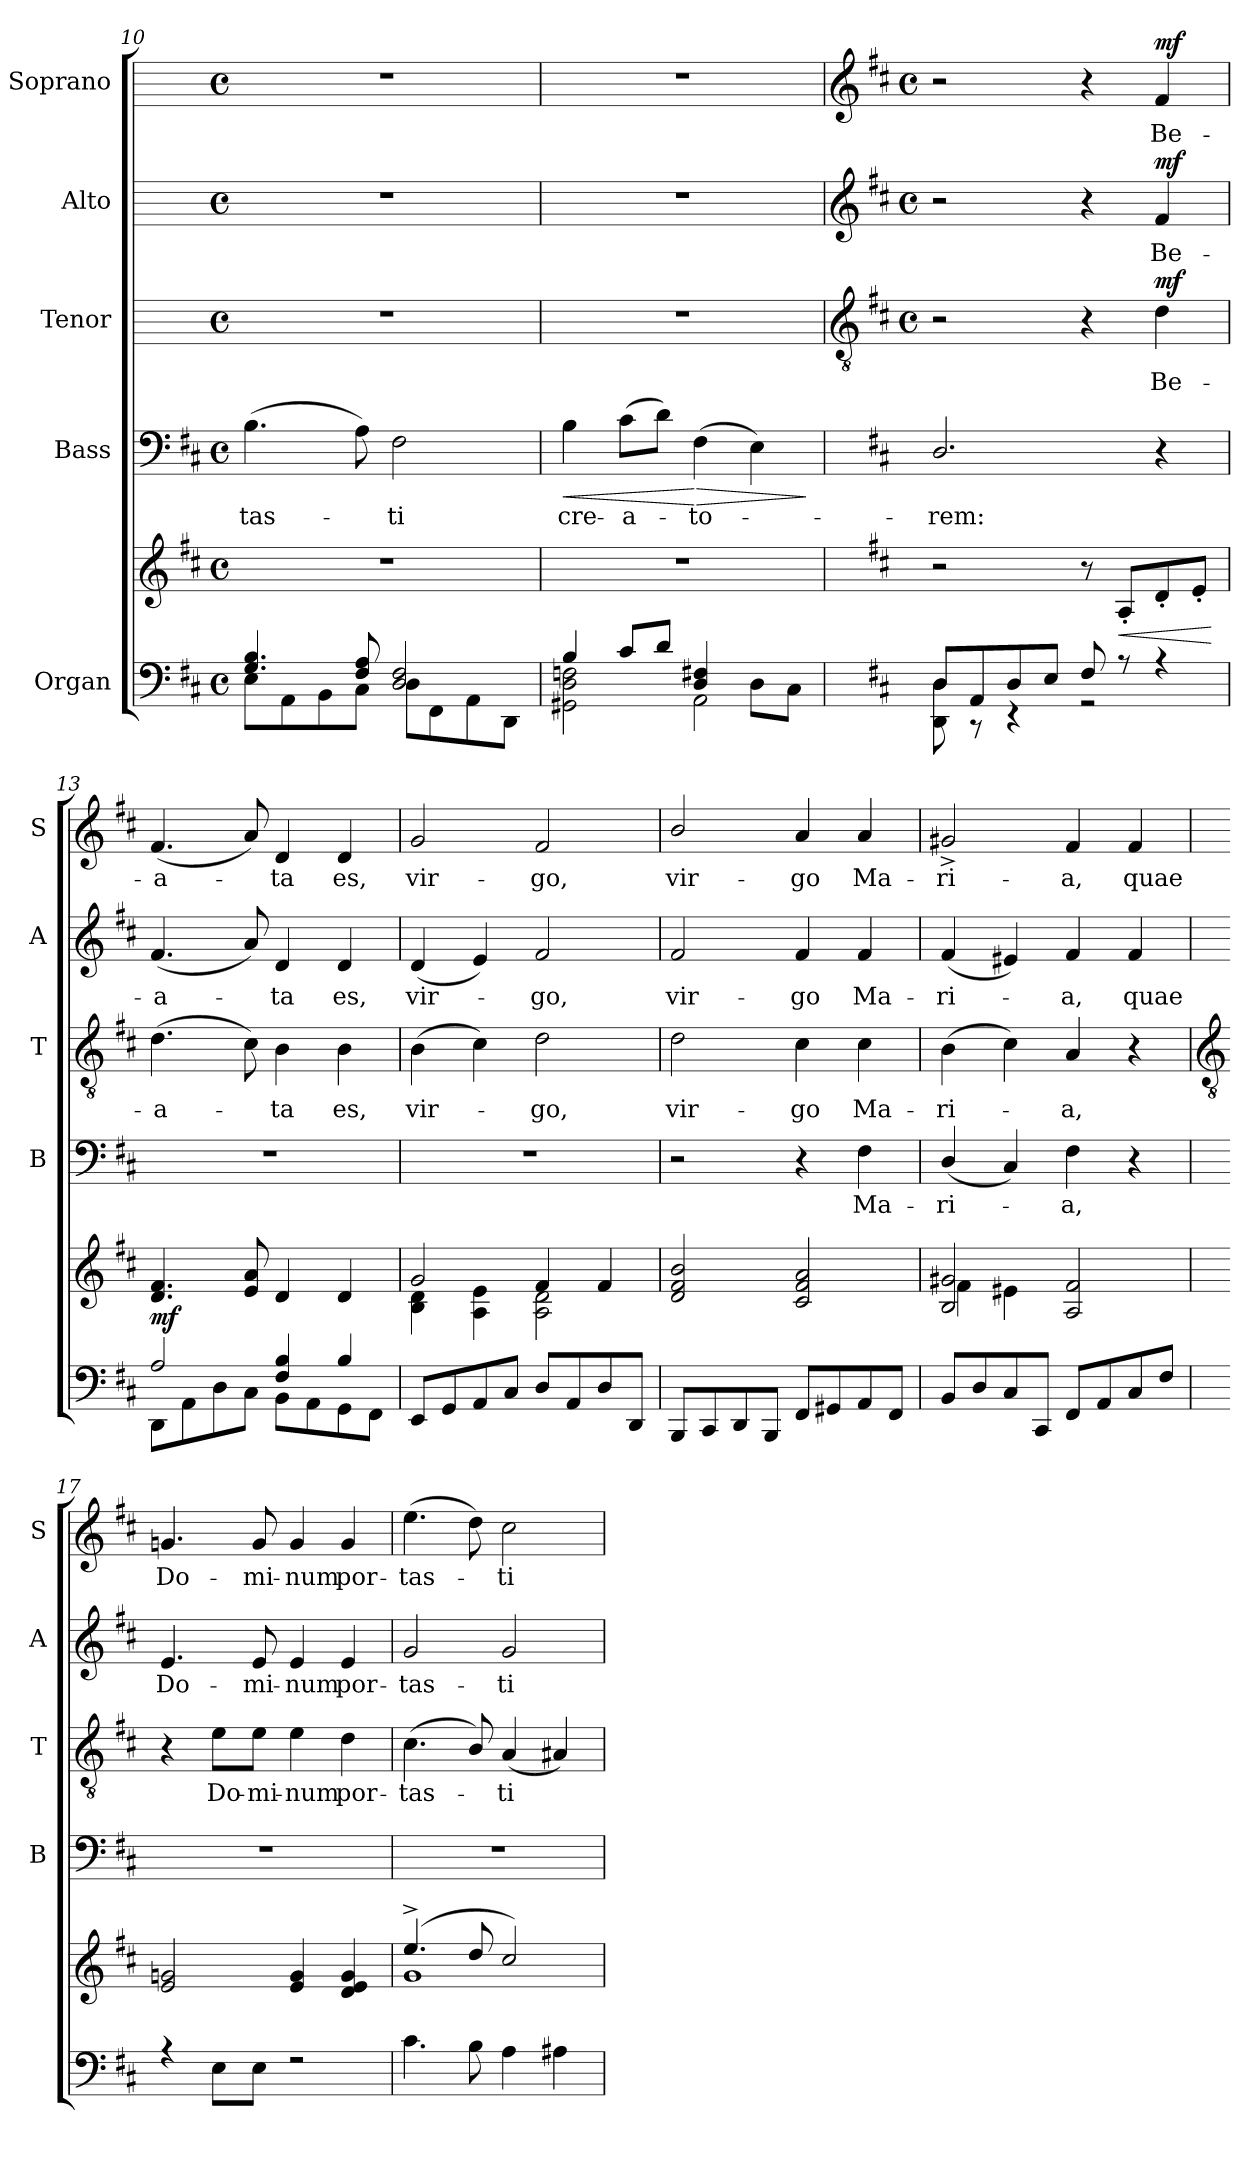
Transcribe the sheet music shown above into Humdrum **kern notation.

**kern	**kern	**dynam	**kern	**text	**dynam	**kern	**text	**dynam	**kern	**text	**dynam	**kern	**text	**dynam
*part5	*part5	*part5	*part4	*part4	*part4	*part3	*part3	*part3	*part2	*part2	*part2	*part1	*part1	*part1
*staff6	*staff5	*staff5/6	*staff4	*staff4	*staff4	*staff3	*staff3	*staff3	*staff2	*staff2	*staff2	*staff1	*staff1	*staff1
*I"Organ	*	*	*I"Bass	*	*	*I"Tenor	*	*	*I"Alto	*	*	*I"Soprano	*	*
*	*	*	*I'B	*	*	*I'T	*	*	*I'A	*	*	*I'S	*	*
*clefF4	*clefG2	*	*clefF4	*	*	*	*	*	*	*	*	*	*	*
*k[f#c#]	*k[f#c#]	*	*k[f#c#]	*	*	*	*	*	*	*	*	*	*	*
*D:	*D:	*	*D:	*	*	*	*	*	*	*	*	*	*	*
*M4/4	*M4/4	*	*M4/4	*	*	*M4/4	*	*	*M4/4	*	*	*M4/4	*	*
*met(c)	*met(c)	*	*met(c)	*	*	*met(c)	*	*	*met(c)	*	*	*met(c)	*	*
=10	=10	=10	=10	=10	=10	=10	=10	=10	=10	=10	=10	=10	=10	=10
*^	*	*	*	*	*	*	*	*	*	*	*	*	*	*
!	!	!	!	!	!LO:LY:b	!	!	!	!	!	!	!	!	!	!
4.G/ 4.B/	8E\L	1r	.	(>4.B	-tas-	.	1r	.	.	1r	.	.	1r	.	.
.	8AA\	.	.	.	.	.	.	.	.	.	.	.	.	.	.
.	8BB\	.	.	.	.	.	.	.	.	.	.	.	.	.	.
8F#/ 8A/	8C#\J	.	.	8A)	.	.	.	.	.	.	.	.	.	.	.
!	!	!	!	!	!LO:LY:b	!	!	!	!	!	!	!	!	!	!
2D/ 2F#/	8D\L	.	.	2F#	ti	.	.	.	.	.	.	.	.	.	.
.	8FF#\	.	.	.	.	.	.	.	.	.	.	.	.	.	.
.	8AA\	.	.	.	.	.	.	.	.	.	.	.	.	.	.
.	8DD\J	.	.	.	.	.	.	.	.	.	.	.	.	.	.
=11	=11	=11	=11	=11	=11	=11	=11	=11	=11	=11	=11	=11	=11	=11	=11
!	!	!	!	!	!LO:LY:b	!LO:HP:b	!	!	!	!	!	!	!	!	!
4B/	2GG#X\ 2D\ 2Fn\	1r	.	4B	cre-	<	1r	.	.	1r	.	.	1r	.	.
!	!	!	!	!	!LO:LY:b	!	!	!	!	!	!	!	!	!	!
8c#/L	.	.	.	(>8c#L	-a-	.	.	.	.	.	.	.	.	.	.
8d/J	.	.	.	8dJ)	.	.	.	.	.	.	.	.	.	.	.
!	!	!	!	!	!LO:LY:b	!LO:HP:n=1:b	!	!	!	!	!	!	!	!	!
4D/ 4F#X/	2AA\	.	.	(>4F#	to-	[ >	.	.	.	.	.	.	.	.	.
8D\L	.	.	.	4E)	.	.	.	.	.	.	.	.	.	.	.
8C#\J	.	.	.	.	.	.	.	.	.	.	.	.	.	.	.
*v	*v	*	*	*	*	*	*	*	*	*	*	*	*	*	*
.	.	.	.	.	]	.	.	.	.	.	.	.	.	.
!!LO:LB:g=z
=12	=12	=12	=12	=12	=12	=12	=12	=12	=12	=12	=12	=12	=12	=12
*	*	*	*	*	*	*clefGv2	*	*	*clefG2	*	*	*clefG2	*	*
*	*	*	*	*	*	*k[f#c#]	*	*	*k[f#c#]	*	*	*k[f#c#]	*	*
*	*	*	*	*	*	*D:	*	*	*D:	*	*	*D:	*	*
*	*	*	*	*	*	*M4/4	*	*	*M4/4	*	*	*M4/4	*	*
*	*	*	*	*	*	*met(c)	*	*	*met(c)	*	*	*met(c)	*	*
*^	*^	*	*	*	*	*	*	*	*	*	*	*	*	*
!	!	!	!	!	!	!LO:LY:b	!	!	!	!	!	!	!	!	!	!
8D/L	8DD\ 8D\	2r	1ryy	.	2.D/	rem:	.	2r	.	.	2r	.	.	2r	.	.
8AA/	8r	.	.	.	.	.	.	.	.	.	.	.	.	.	.	.
8D/	4r	.	.	.	.	.	.	.	.	.	.	.	.	.	.	.
8E/J	.	.	.	.	.	.	.	.	.	.	.	.	.	.	.	.
8F#/	2r	8r	.	.	.	.	.	4r	.	.	4r	.	.	4r	.	.
!	!	!	!	!LO:HP:b	!	!	!	!	!	!	!	!	!	!	!	!
8r	.	8A'/L	.	<	.	.	.	.	.	.	.	.	.	.	.	.
!	!	!	!	!	!	!	!	!	!LO:LY:b	!LO:DY:b	!	!LO:LY:b	!LO:DY:b	!	!LO:LY:b	!LO:DY:b
4r	.	8d'/	.	.	4r	.	.	4d	Be-	mf	4f#	Be-	mf	4f#	Be-	mf
.	.	8e'/J	.	.	.	.	.	.	.	.	.	.	.	.	.	.
*v	*v	*	*	*	*	*	*	*	*	*	*	*	*	*	*	*
*	*v	*v	*	*	*	*	*	*	*	*	*	*	*	*	*
.	.	[	.	.	.	.	.	.	.	.	.	.	.	.
=13	=13	=13	=13	=13	=13	=13	=13	=13	=13	=13	=13	=13	=13	=13
*^	*^	*	*	*	*	*	*	*	*	*	*	*	*	*
!	!	!	!	!LO:DY:b	!	!	!	!	!LO:LY:b	!	!	!LO:LY:b	!	!	!LO:LY:b	!
2A/	8DD\L	4.d/ 4.f#/	1ryy	mf	1r	.	.	(>4.d	-a-	.	(<4.f#	-a-	.	(<4.f#	-a-	.
.	8AA\	.	.	.	.	.	.	.	.	.	.	.	.	.	.	.
.	8D\	.	.	.	.	.	.	.	.	.	.	.	.	.	.	.
.	8C#\J	8e/ 8a/	.	.	.	.	.	8c#)	.	.	8a)	.	.	8a)	.	.
!	!	!	!	!	!	!	!	!	!LO:LY:b	!	!	!LO:LY:b	!	!	!LO:LY:b	!
4F#/ 4B/	8BB\L	4d/	.	.	.	.	.	4B	ta	.	4d	ta	.	4d	ta	.
.	8AA\	.	.	.	.	.	.	.	.	.	.	.	.	.	.	.
!	!	!	!	!	!	!	!	!	!LO:LY:b	!	!	!LO:LY:b	!	!	!LO:LY:b	!
4B/	8GG\	4d/	.	.	.	.	.	4B	es,	.	4d	es,	.	4d	es,	.
.	8FF#\J	.	.	.	.	.	.	.	.	.	.	.	.	.	.	.
=14	=14	=14	=14	=14	=14	=14	=14	=14	=14	=14	=14	=14	=14	=14	=14	=14
!	!	!	!	!	!	!	!	!	!LO:LY:b	!	!	!LO:LY:b	!	!	!LO:LY:b	!
8EE/L	1ryy	2g/	4B\ 4d\	.	1r	.	.	(>4B	vir-	.	(<4d	vir-	.	2g	vir-	.
8GG/	.	.	.	.	.	.	.	.	.	.	.	.	.	.	.	.
8AA/	.	.	4A\ 4e\	.	.	.	.	4c#)	.	.	4e)	.	.	.	.	.
8C#/J	.	.	.	.	.	.	.	.	.	.	.	.	.	.	.	.
!	!	!	!	!	!	!	!	!	!LO:LY:b	!	!	!LO:LY:b	!	!	!LO:LY:b	!
8D/L	.	4f#/	2A\ 2d\	.	.	.	.	2d	go,	.	2f#	go,	.	2f#	-go,	.
8AA/	.	.	.	.	.	.	.	.	.	.	.	.	.	.	.	.
8D/	.	4f#/	.	.	.	.	.	.	.	.	.	.	.	.	.	.
8DD/J	.	.	.	.	.	.	.	.	.	.	.	.	.	.	.	.
=15	=15	=15	=15	=15	=15	=15	=15	=15	=15	=15	=15	=15	=15	=15	=15	=15
!	!	!	!	!	!	!	!	!	!LO:LY:b	!	!	!LO:LY:b	!	!	!LO:LY:b	!
8BBB/L	1ryy	2d/ 2f#/ 2b/	1ryy	.	2r	.	.	2d	vir-	.	2f#	vir-	.	2b/	vir-	.
8CC#/	.	.	.	.	.	.	.	.	.	.	.	.	.	.	.	.
8DD/	.	.	.	.	.	.	.	.	.	.	.	.	.	.	.	.
8BBB/J	.	.	.	.	.	.	.	.	.	.	.	.	.	.	.	.
!	!	!	!	!	!	!	!	!	!LO:LY:b	!	!	!LO:LY:b	!	!	!LO:LY:b	!
8FF#/L	.	2c#/ 2f#/ 2a/	.	.	4r	.	.	4c#	-go	.	4f#	-go	.	4a	-go	.
8GG#X/	.	.	.	.	.	.	.	.	.	.	.	.	.	.	.	.
!	!	!	!	!	!	!LO:LY:b	!	!	!LO:LY:b	!	!	!LO:LY:b	!	!	!LO:LY:b	!
8AA/	.	.	.	.	4F#	Ma-	.	4c#	Ma-	.	4f#	Ma-	.	4a	Ma-	.
8FF#/J	.	.	.	.	.	.	.	.	.	.	.	.	.	.	.	.
=16	=16	=16	=16	=16	=16	=16	=16	=16	=16	=16	=16	=16	=16	=16	=16	=16
!	!	!	!	!	!	!LO:LY:b	!	!	!LO:LY:b	!	!	!LO:LY:b	!	!	!LO:LY:b	!
8BB/L	1ryy	2B/ 2g#X/	4f#\	.	(<4D/	-ri-	.	(>4B	-ri-	.	(<4f#	-ri-	.	2g#X^	-ri-	.
8D/	.	.	.	.	.	.	.	.	.	.	.	.	.	.	.	.
8C#/	.	.	4e#X\	.	4C#)	.	.	4c#)	.	.	4e#X)	.	.	.	.	.
8CC#/J	.	.	.	.	.	.	.	.	.	.	.	.	.	.	.	.
!	!	!	!	!	!	!LO:LY:b	!	!	!LO:LY:b	!	!	!LO:LY:b	!	!	!LO:LY:b	!
8FF#/L	.	2A/ 2f#/	2ryy	.	4F#	a,	.	4A	a,	.	4f#	a,	.	4f#	-a,	.
8AA/	.	.	.	.	.	.	.	.	.	.	.	.	.	.	.	.
!	!	!	!	!	!	!	!	!	!	!	!	!LO:LY:b	!	!	!LO:LY:b	!
8C#/	.	.	.	.	4r	.	.	4r	.	.	4f#	quae	.	4f#	quae	.
8F#/J	.	.	.	.	.	.	.	.	.	.	.	.	.	.	.	.
!!LO:LB:g=z
=17	=17	=17	=17	=17	=17	=17	=17	=17	=17	=17	=17	=17	=17	=17	=17	=17
*	*	*	*	*	*	*	*	*clefGv2	*	*	*	*	*	*	*	*
!	!	!	!	!	!	!	!	!	!	!	!	!LO:LY:b	!	!	!LO:LY:b	!
4r	1ryy	2e/ 2gn/	1ryy	.	1r	.	.	4r	.	.	4.e	Do-	.	4.gn	Do-	.
!	!	!	!	!	!	!	!	!	!LO:LY:b	!	!	!	!	!	!	!
8E\L	.	.	.	.	.	.	.	8e\L	Do-	.	.	.	.	.	.	.
!	!	!	!	!	!	!	!	!	!LO:LY:b	!	!	!LO:LY:b	!	!	!LO:LY:b	!
8E\J	.	.	.	.	.	.	.	8e\J	-mi-	.	8e	-mi-	.	8g	-mi-	.
!	!	!	!	!	!	!	!	!	!LO:LY:b	!	!	!LO:LY:b	!	!	!LO:LY:b	!
2r	.	4e/ 4g/	.	.	.	.	.	4e	-num	.	4e	-num	.	4g	-num	.
!	!	!	!	!	!	!	!	!	!LO:LY:b	!	!	!LO:LY:b	!	!	!LO:LY:b	!
.	.	4d/ 4e/ 4g/	.	.	.	.	.	4d	por-	.	4e	por-	.	4g	por-	.
=18	=18	=18	=18	=18	=18	=18	=18	=18	=18	=18	=18	=18	=18	=18	=18	=18
!	!	!	!	!	!	!	!	!	!LO:LY:b	!	!	!LO:LY:b	!	!	!LO:LY:b	!
1ryy	4.c#\	(>4.ee^/	1g\	.	1r	.	.	(<4.c#	-tas-	.	2g	-tas-	.	(>4.ee	-tas-	.
.	8B\	8dd/	.	.	.	.	.	8B/)	.	.	.	.	.	8dd)	.	.
!	!	!	!	!	!	!	!	!	!LO:LY:b	!	!	!LO:LY:b	!	!	!LO:LY:b	!
.	4A\	2cc#/)	.	.	.	.	.	(<4A	ti	.	2g	-ti	.	2cc#	ti	.
.	4A#X\	.	.	.	.	.	.	4A#X)	.	.	.	.	.	.	.	.
*v	*v	*	*	*	*	*	*	*	*	*	*	*	*	*	*	*
*	*v	*v	*	*	*	*	*	*	*	*	*	*	*	*	*
=	=	=	=	=	=	=	=	=	=	=	=	=	=	=
*-	*-	*-	*-	*-	*-	*-	*-	*-	*-	*-	*-	*-	*-	*-
